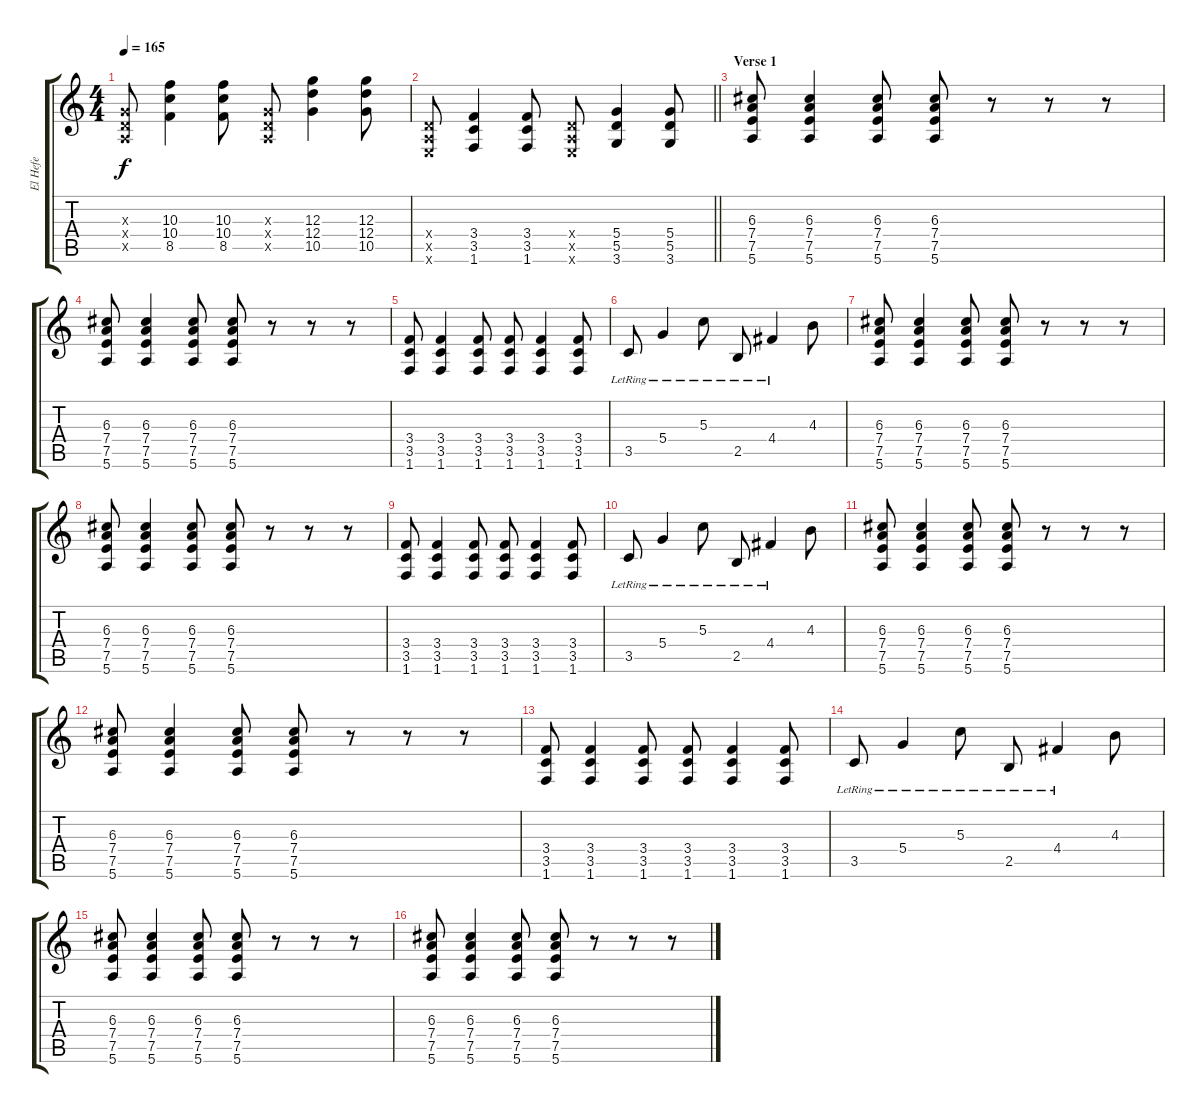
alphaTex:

\track ("El Hefe" "El Hefe") {instrument overdrivenguitar}
\staff {score tabs}
\tuning (E4 B3 G3 D3 A2 E2) {hide}
\ts (4 4)
\tempo 165
\clef g2
\ks c
(0.3{x} 0.4{x} 0.5{x}).8{dy f} (10.3 10.4 8.5).4 (10.3 10.4 8.5).8 (0.3{x} 0.4{x} 0.5{x}).8 (12.3 12.4 10.5).4 (12.3 12.4 10.5).8 |
\barLineRight lightlight
(0.4{x} 0.5{x} 0.6{x}).8 (3.4 3.5 1.6).4 (3.4 3.5 1.6).8 (0.4{x} 0.5{x} 0.6{x}).8 (5.4 5.5 3.6).4 (5.4 5.5 3.6).8 |
\section ("" "Verse 1")
(6.3 7.4 7.5 5.6).8 (6.3 7.4 7.5 5.6).4 (6.3 7.4 7.5 5.6).8 (6.3 7.4 7.5 5.6).8 r.8 r.8 r.8 |
(6.3 7.4 7.5 5.6).8 (6.3 7.4 7.5 5.6).4 (6.3 7.4 7.5 5.6).8 (6.3 7.4 7.5 5.6).8 r.8 r.8 r.8 |
(3.4 3.5 1.6).8 (3.4 3.5 1.6).4 (3.4 3.5 1.6).8 (3.4 3.5 1.6).8 (3.4 3.5 1.6).4 (3.4 3.5 1.6).8 |
3.5{lr}.8 5.4{lr}.4 5.3{lr}.8 2.5{lr}.8 4.4{lr}.4 4.3.8 |
(6.3 7.4 7.5 5.6).8 (6.3 7.4 7.5 5.6).4 (6.3 7.4 7.5 5.6).8 (6.3 7.4 7.5 5.6).8 r.8 r.8 r.8 |
(6.3 7.4 7.5 5.6).8 (6.3 7.4 7.5 5.6).4 (6.3 7.4 7.5 5.6).8 (6.3 7.4 7.5 5.6).8 r.8 r.8 r.8 |
(3.4 3.5 1.6).8 (3.4 3.5 1.6).4 (3.4 3.5 1.6).8 (3.4 3.5 1.6).8 (3.4 3.5 1.6).4 (3.4 3.5 1.6).8 |
3.5{lr}.8 5.4{lr}.4 5.3{lr}.8 2.5{lr}.8 4.4{lr}.4 4.3.8 |
(6.3 7.4 7.5 5.6).8 (6.3 7.4 7.5 5.6).4 (6.3 7.4 7.5 5.6).8 (6.3 7.4 7.5 5.6).8 r.8 r.8 r.8 |
(6.3 7.4 7.5 5.6).8 (6.3 7.4 7.5 5.6).4 (6.3 7.4 7.5 5.6).8 (6.3 7.4 7.5 5.6).8 r.8 r.8 r.8 |
(3.4 3.5 1.6).8 (3.4 3.5 1.6).4 (3.4 3.5 1.6).8 (3.4 3.5 1.6).8 (3.4 3.5 1.6).4 (3.4 3.5 1.6).8 |
3.5{lr}.8 5.4{lr}.4 5.3{lr}.8 2.5{lr}.8 4.4{lr}.4 4.3.8 |
(6.3 7.4 7.5 5.6).8 (6.3 7.4 7.5 5.6).4 (6.3 7.4 7.5 5.6).8 (6.3 7.4 7.5 5.6).8 r.8 r.8 r.8 |
(6.3 7.4 7.5 5.6).8 (6.3 7.4 7.5 5.6).4 (6.3 7.4 7.5 5.6).8 (6.3 7.4 7.5 5.6).8 r.8 r.8 r.8
